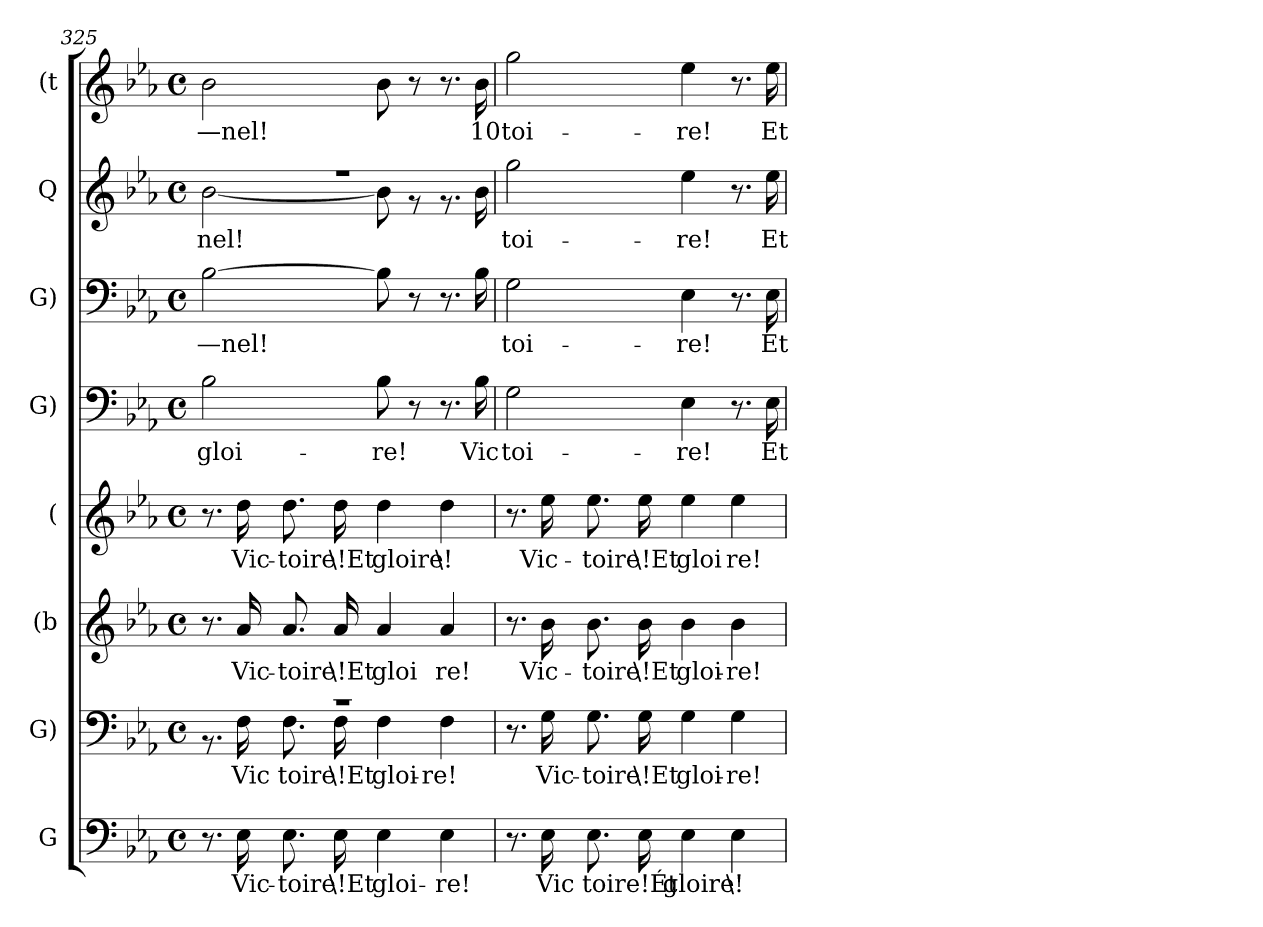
**kern	**text	**kern	**text	**kern	**text	**kern	**text	**kern	**text	**kern	**text	**kern	**text	**kern	**text
*part8	*part8	*part7	*part7	*part6	*part6	*part5	*part5	*part4	*part4	*part3	*part3	*part2	*part2	*part1	*part1
*staff8	*staff8	*staff7	*staff7	*staff6	*staff6	*staff5	*staff5	*staff4	*staff4	*staff3	*staff3	*staff2	*staff2	*staff1	*staff1
*I"G	*	*I"G)	*	*I"(b	*	*I"(	*	*I"G)	*	*I"G)	*	*I"Q	*	*I"(t	*
!!LO:LB:g=z
*clefF4	*	*clefF4	*	*clefG2	*	*clefG2	*	*clefF4	*	*clefF4	*	*clefG2	*	*clefG2	*
*k[b-e-a-]	*	*k[b-e-a-]	*	*k[b-e-a-]	*	*k[b-e-a-]	*	*k[b-e-a-]	*	*k[b-e-a-]	*	*k[b-e-a-]	*	*k[b-e-a-]	*
*M4/4	*	*M4/4	*	*M4/4	*	*M4/4	*	*M4/4	*	*M4/4	*	*M4/4	*	*M4/4	*
*met(c)	*	*met(c)	*	*met(c)	*	*met(c)	*	*met(c)	*	*met(c)	*	*met(c)	*	*met(c)	*
=325	=325	=325	=325	=325	=325	=325	=325	=325	=325	=325	=325	=325	=325	=325	=325
*	*	*^	*	*	*	*	*	*	*	*	*	*	*	*	*
*	*	*	*	*	*	*	*	*	*	*	*	*	*^	*	*	*
8.r	.	1r	8.r	.	8.r	.	8.r	.	2B-i\	gloi-	[2B-i\	—nel!	1r	[2b-j\	nel!	2b-i\	—nel!
16E-i\	Vic-	.	16Fj\	Vic	16a-i/	Vic-	16ddi\	Vic-	.	.	.	.	.	.	.	.	.
8.E-i\	toire	.	8.Fj\	toire	8.a-i/	toire	8.ddi\	toire	.	.	.	.	.	.	.	.	.
16E-i\	\!Et	.	16Fj\	\!Et	16a-i/	\!Et	16ddi\	\!Et	.	.	.	.	.	.	.	.	.
4E-i\	gloi-	.	4Fj\	gloi-	4a-i/	gloi	4ddi\	gloire	8B-i\	re!	8B-i\]	.	.	8b-j\]	.	8b-i\	.
.	.	.	.	.	.	.	.	.	8r	.	8r	.	.	8r	.	8r	.
4E-i\	re!	.	4Fj\	re!	4a-i/	re!	4ddi\	\!	8.r	.	8.r	.	.	8.r	.	8.r	.
.	.	.	.	.	.	.	.	.	16B-i\	Vic	16B-i\	.	.	16b-j\	.	16b-i\	10
*	*	*v	*v	*	*	*	*	*	*	*	*	*	*v	*v	*	*	*
=326	=326	=326	=326	=326	=326	=326	=326	=326	=326	=326	=326	=326	=326	=326	=326
8.r	.	8.r	.	8.r	.	8.r	.	2Gi\	toi-	2Gi\	toi-	2ggi\	toi-	2ggi\	toi-
16E-i\	Vic	16Gi\	Vic-	16b-i\	Vic-	16ee-i\	Vic-	.	.	.	.	.	.	.	.
8.E-i\	toire!Ét	8.Gi\	toire	8.b-i\	toire	8.ee-i\	toire	.	.	.	.	.	.	.	.
16E-i\	.	16Gi\	\!Et	16b-i\	\!Et	16ee-i\	\!Et	.	.	.	.	.	.	.	.
4E-i\	gloire	4Gi\	gloi-	4b-i\	gloi-	4ee-i\	gloi	4E-i\	re!	4E-i\	re!	4ee-i\	re!	4ee-i\	re!
4E-i\	\!	4Gi\	re!	4b-i\	re!	4ee-i\	re!	8.r	.	8.r	.	8.r	.	8.r	.
.	.	.	.	.	.	.	.	16E-i\	Et	16E-i\	Et	16ee-i\	Et	16ee-i\	Et
=	=	=	=	=	=	=	=	=	=	=	=	=	=	=	=
*-	*-	*-	*-	*-	*-	*-	*-	*-	*-	*-	*-	*-	*-	*-	*-
